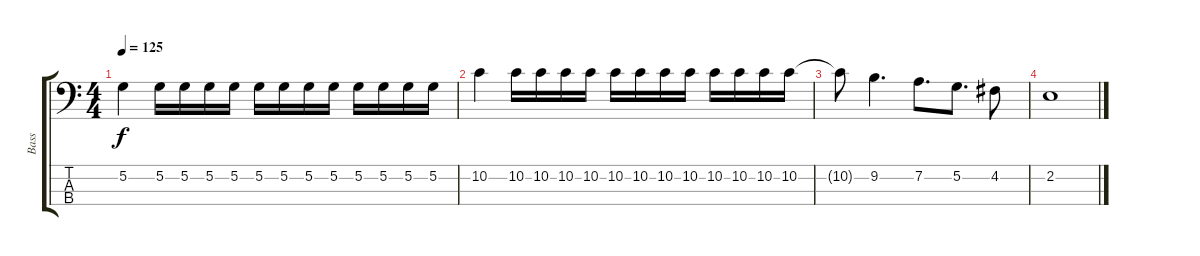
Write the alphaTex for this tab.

\track ("Bass" "Bass") {instrument electricbassfinger}
\staff {score tabs}
\tuning (G2 D2 A1 E1) {hide}
\ts (4 4)
\tempo 125
\clef f4
\ks c
5.2.4{dy f} 5.2.16 5.2.16 5.2.16 5.2.16 5.2.16 5.2.16 5.2.16 5.2.16 5.2.16 5.2.16 5.2.16 5.2.16 |
10.2.4 10.2.16 10.2.16 10.2.16 10.2.16 10.2.16 10.2.16 10.2.16 10.2.16 10.2.16 10.2.16 10.2.16 10.2.16 |
10.2{t}.8 9.2.4{d} 7.2.8{d} 5.2.8{d} 4.2.8 |
2.2.1
